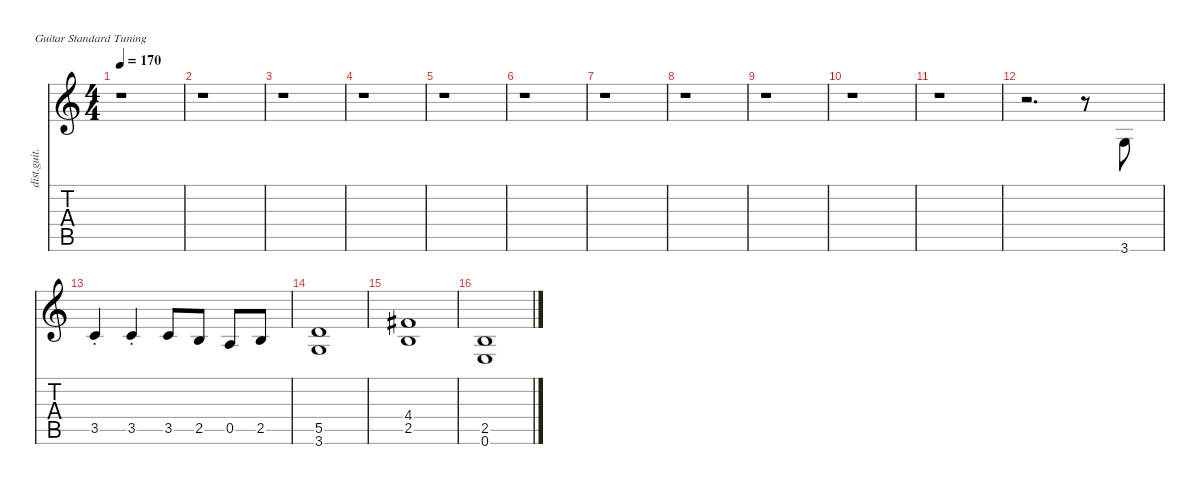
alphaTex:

\defaultSystemsLayout 4
\hideDynamics
\bracketExtendMode nobrackets
\otherSystemsTrackNameOrientation horizontal
\track ("Guitar 2" "dist.guit.") {instrument distortionguitar}
\staff {score tabs}
\tuning (E4 B3 G3 D3 A2 E2)
\ts (4 4)
\beaming (8 2 2 2 2)
\tempo 170
\clef g2
\ks c
r.1{dy f instrument distortionguitar beam Down} |
r.1{beam Down} |
r.1{beam Down} |
r.1{beam Down} |
r.1{beam Down} |
r.1{beam Down} |
r.1{beam Down} |
r.1{beam Down} |
r.1{beam Down} |
r.1{beam Down} |
r.1{beam Down} |
r.2{d beam Down} r.8{beam Down} 3.6.8{beam Up} |
3.5{st}.4{beam Up} 3.5{st}.4{beam Up} 3.5.8{beam Up} 2.5.8{beam Up} 0.5.8{beam Up} 2.5.8{beam Up} |
(5.5 3.6).1{beam Up} |
(4.4{acc #} 2.5).1{beam Up} |
(2.5 0.6).1{beam Up}
